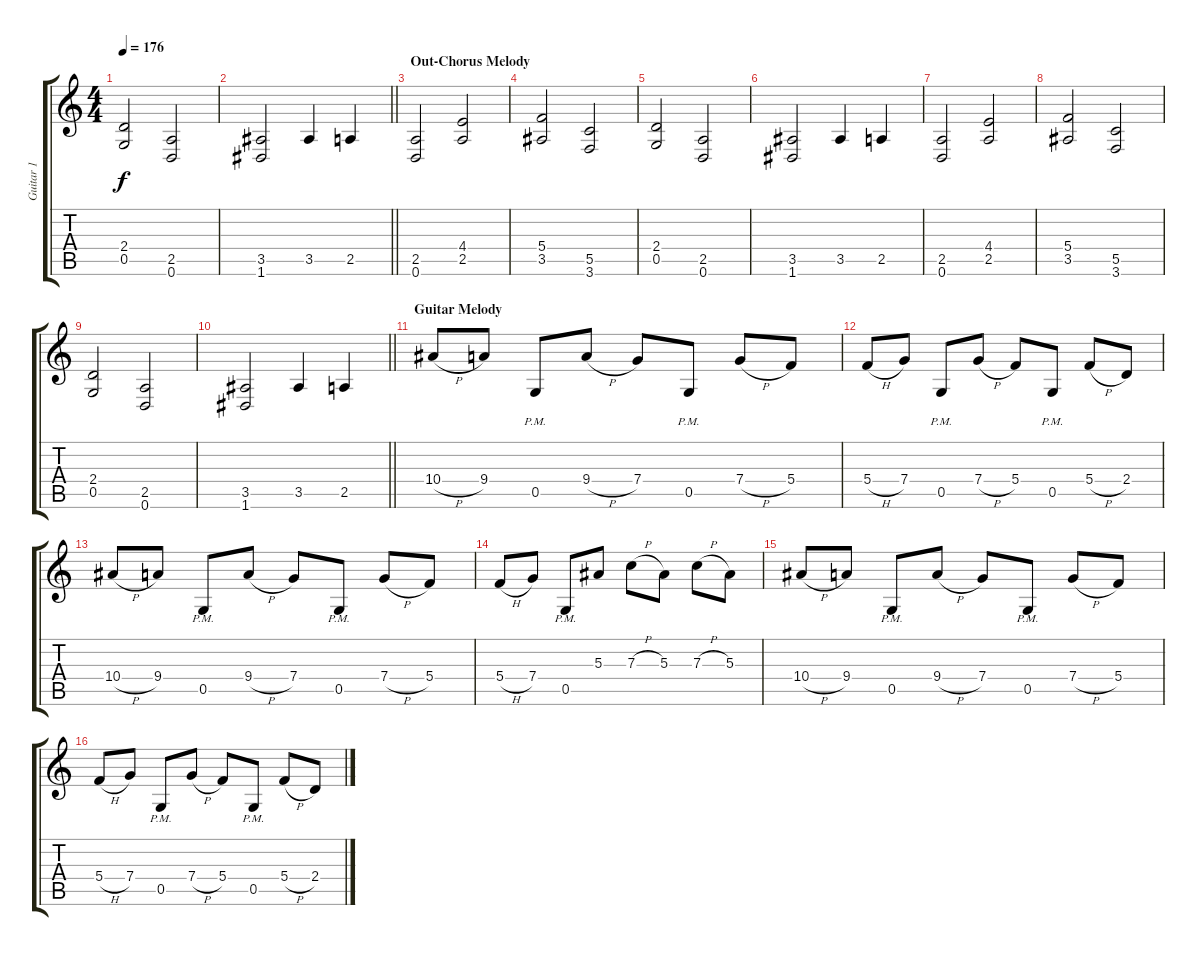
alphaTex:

\track ("Guitar 1" "Guitar 1") {instrument distortionguitar}
\staff {score tabs}
\tuning (D4 A3 F3 C3 G2 D2) {hide}
\ts (4 4)
\tempo 176
\clef g2
\ks c
(2.4 0.5).2{dy f} (2.5 0.6).2 |
\barLineRight lightlight
(3.5 1.6).2 3.5.4 2.5.4 |
\section ("" "Out-Chorus Melody")
(2.5 0.6).2 (4.4 2.5).2 |
(5.4 3.5).2 (5.5 3.6).2 |
(2.4 0.5).2 (2.5 0.6).2 |
(3.5 1.6).2 3.5.4 2.5.4 |
(2.5 0.6).2 (4.4 2.5).2 |
(5.4 3.5).2 (5.5 3.6).2 |
(2.4 0.5).2 (2.5 0.6).2 |
\barLineRight lightlight
(3.5 1.6).2 3.5.4 2.5.4 |
\section ("" "Guitar Melody")
10.4{h}.8 9.4.8 0.5{pm}.8 9.4{h}.8 7.4.8 0.5{pm}.8 7.4{h}.8 5.4.8 |
5.4{h}.8 7.4.8 0.5{pm}.8 7.4{h}.8 5.4.8 0.5{pm}.8 5.4{h}.8 2.4.8 |
10.4{h}.8 9.4.8 0.5{pm}.8 9.4{h}.8 7.4.8 0.5{pm}.8 7.4{h}.8 5.4.8 |
5.4{h}.8 7.4.8 0.5{pm}.8 5.3.8 7.3{h}.8 5.3.8 7.3{h}.8 5.3.8 |
10.4{h}.8 9.4.8 0.5{pm}.8 9.4{h}.8 7.4.8 0.5{pm}.8 7.4{h}.8 5.4.8 |
5.4{h}.8 7.4.8 0.5{pm}.8 7.4{h}.8 5.4.8 0.5{pm}.8 5.4{h}.8 2.4.8
